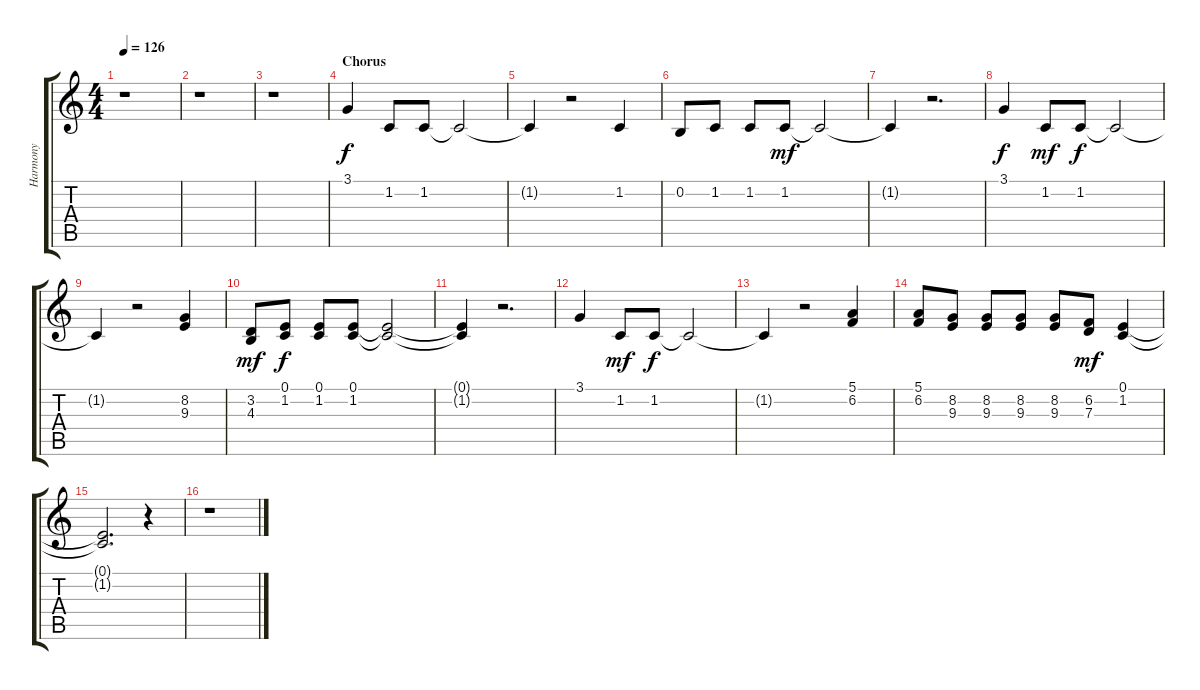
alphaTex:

\track ("Harmony" "Harmony") {instrument flute}
\staff {score tabs}
\tuning (E4 B3 G3 D3 A2 E2) {hide}
\ts (4 4)
\tempo 126
\clef g2
\ks c
r.1{dy f} |
r.1 |
r.1 |
\section ("" "Chorus")
3.1.4 1.2.8 1.2.8 1.2{t}.2 |
1.2{t}.4 r.2 1.2.4 |
0.2.8 1.2.8 1.2.8 1.2.8{dy mf} 1.2{t}.2 |
1.2{t}.4 r.2{d} |
3.1.4{dy f} 1.2.8{dy mf} 1.2.8{dy f} 1.2{t}.2 |
1.2{t}.4 r.2 (8.2 9.3).4 |
(3.2 4.3).8{dy mf} (0.1 1.2).8{dy f} (0.1 1.2).8 (0.1 1.2).8 (0.1{t} 1.2{t}).2 |
(0.1{t} 1.2{t}).4 r.2{d} |
3.1.4 1.2.8{dy mf} 1.2.8{dy f} 1.2{t}.2 |
1.2{t}.4 r.2 (5.1 6.2).4 |
(5.1 6.2).8 (8.2 9.3).8 (8.2 9.3).8 (8.2 9.3).8 (8.2 9.3).8 (6.2 7.3).8{dy mf} (0.1 1.2).4 |
(0.1{t} 1.2{t}).2{d} r.4 |
r.1
